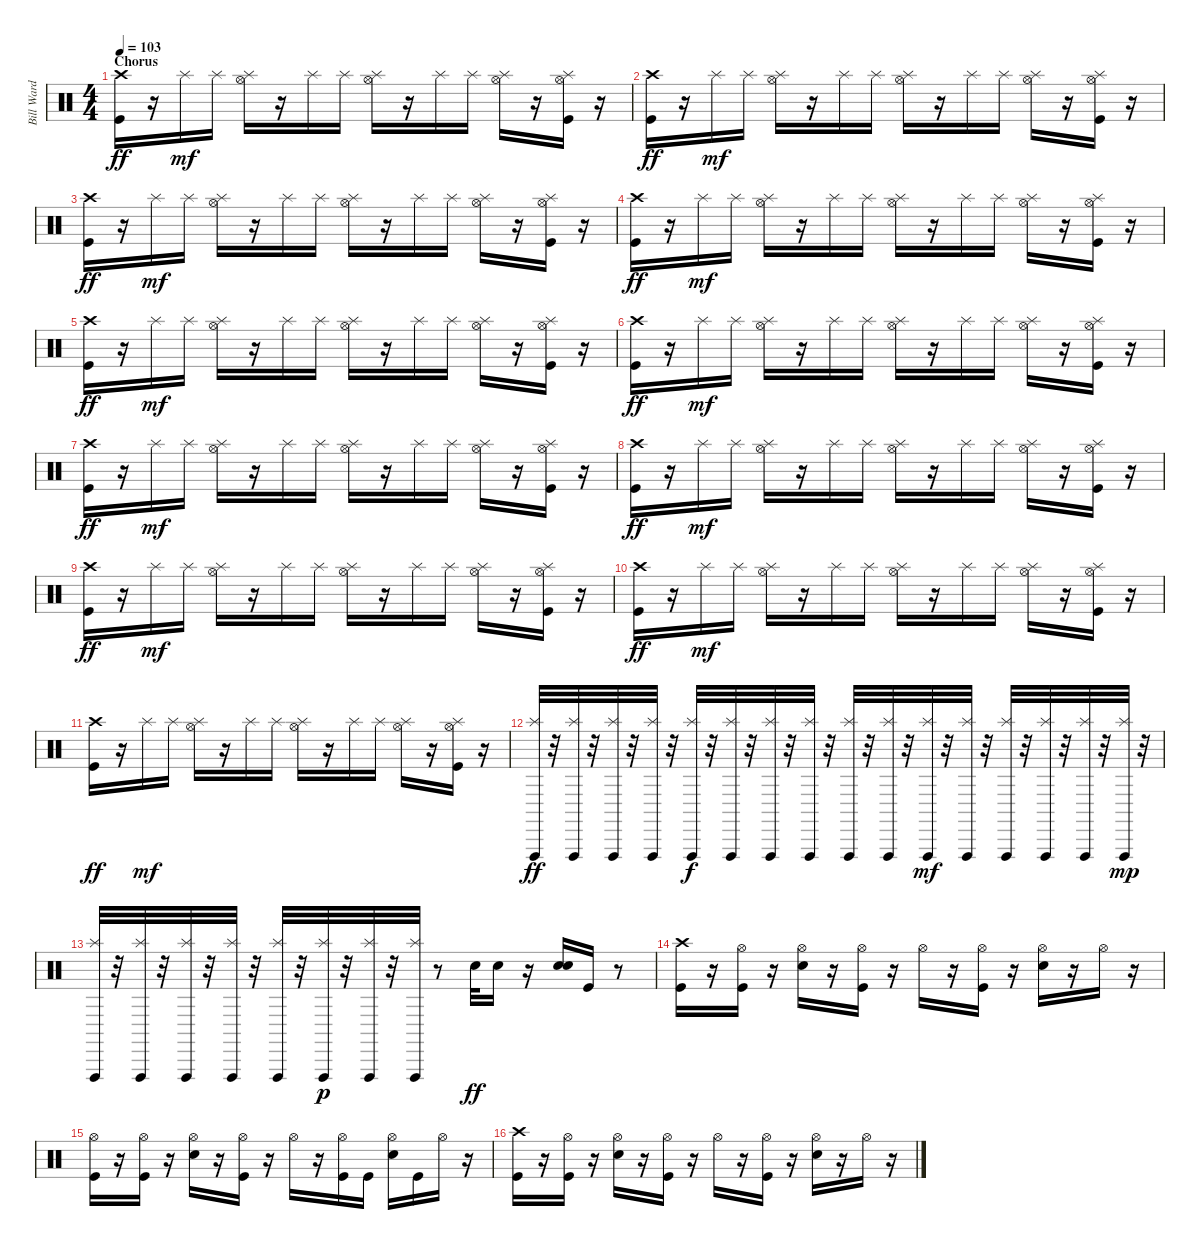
\track ("Bill Ward" "Bill Ward") {instrument percussion}
\staff {score}
\articulation defaults
\ts (4 4)
\section ("" "Chorus")
\tempo 103
\clef neutral
\ks c
("Kick (hit)" "Crash high (hit)").16{dy ff} r.16 "Splash (hit)".16{dy mf} "Splash (hit)".16 ("Hi-Hat (open)" "Splash (hit)").16 r.16 "Splash (hit)".16 "Splash (hit)".16 ("Hi-Hat (open)" "Splash (hit)").16 r.16 "Splash (hit)".16 "Splash (hit)".16 ("Hi-Hat (open)" "Splash (hit)").16 r.16 ("Kick (hit)" "Hi-Hat (open)" "Splash (hit)").16 r.16 |
("Crash high (hit)" "Kick (hit)").16{dy ff} r.16 "Splash (hit)".16{dy mf} "Splash (hit)".16 ("Hi-Hat (open)" "Splash (hit)").16 r.16 "Splash (hit)".16 "Splash (hit)".16 ("Hi-Hat (open)" "Splash (hit)").16 r.16 "Splash (hit)".16 "Splash (hit)".16 ("Hi-Hat (open)" "Splash (hit)").16 r.16 ("Kick (hit)" "Hi-Hat (open)" "Splash (hit)").16 r.16 |
("Crash high (hit)" "Kick (hit)").16{dy ff} r.16 "Splash (hit)".16{dy mf} "Splash (hit)".16 ("Hi-Hat (open)" "Splash (hit)").16 r.16 "Splash (hit)".16 "Splash (hit)".16 ("Hi-Hat (open)" "Splash (hit)").16 r.16 "Splash (hit)".16 "Splash (hit)".16 ("Hi-Hat (open)" "Splash (hit)").16 r.16 ("Kick (hit)" "Hi-Hat (open)" "Splash (hit)").16 r.16 |
("Crash high (hit)" "Kick (hit)").16{dy ff} r.16 "Splash (hit)".16{dy mf} "Splash (hit)".16 ("Hi-Hat (open)" "Splash (hit)").16 r.16 "Splash (hit)".16 "Splash (hit)".16 ("Hi-Hat (open)" "Splash (hit)").16 r.16 "Splash (hit)".16 "Splash (hit)".16 ("Hi-Hat (open)" "Splash (hit)").16 r.16 ("Kick (hit)" "Hi-Hat (open)" "Splash (hit)").16 r.16 |
("Crash high (hit)" "Kick (hit)").16{dy ff} r.16 "Splash (hit)".16{dy mf} "Splash (hit)".16 ("Hi-Hat (open)" "Splash (hit)").16 r.16 "Splash (hit)".16 "Splash (hit)".16 ("Hi-Hat (open)" "Splash (hit)").16 r.16 "Splash (hit)".16 "Splash (hit)".16 ("Hi-Hat (open)" "Splash (hit)").16 r.16 ("Kick (hit)" "Hi-Hat (open)" "Splash (hit)").16 r.16 |
("Crash high (hit)" "Kick (hit)").16{dy ff} r.16 "Splash (hit)".16{dy mf} "Splash (hit)".16 ("Hi-Hat (open)" "Splash (hit)").16 r.16 "Splash (hit)".16 "Splash (hit)".16 ("Hi-Hat (open)" "Splash (hit)").16 r.16 "Splash (hit)".16 "Splash (hit)".16 ("Hi-Hat (open)" "Splash (hit)").16 r.16 ("Kick (hit)" "Hi-Hat (open)" "Splash (hit)").16 r.16 |
("Crash high (hit)" "Kick (hit)").16{dy ff} r.16 "Splash (hit)".16{dy mf} "Splash (hit)".16 ("Hi-Hat (open)" "Splash (hit)").16 r.16 "Splash (hit)".16 "Splash (hit)".16 ("Hi-Hat (open)" "Splash (hit)").16 r.16 "Splash (hit)".16 "Splash (hit)".16 ("Hi-Hat (open)" "Splash (hit)").16 r.16 ("Kick (hit)" "Hi-Hat (open)" "Splash (hit)").16 r.16 |
("Crash high (hit)" "Kick (hit)").16{dy ff} r.16 "Splash (hit)".16{dy mf} "Splash (hit)".16 ("Hi-Hat (open)" "Splash (hit)").16 r.16 "Splash (hit)".16 "Splash (hit)".16 ("Hi-Hat (open)" "Splash (hit)").16 r.16 "Splash (hit)".16 "Splash (hit)".16 ("Hi-Hat (open)" "Splash (hit)").16 r.16 ("Kick (hit)" "Hi-Hat (open)" "Splash (hit)").16 r.16 |
("Crash high (hit)" "Kick (hit)").16{dy ff} r.16 "Splash (hit)".16{dy mf} "Splash (hit)".16 ("Hi-Hat (open)" "Splash (hit)").16 r.16 "Splash (hit)".16 "Splash (hit)".16 ("Hi-Hat (open)" "Splash (hit)").16 r.16 "Splash (hit)".16 "Splash (hit)".16 ("Hi-Hat (open)" "Splash (hit)").16 r.16 ("Kick (hit)" "Hi-Hat (open)" "Splash (hit)").16 r.16 |
("Crash high (hit)" "Kick (hit)").16{dy ff} r.16 "Splash (hit)".16{dy mf} "Splash (hit)".16 ("Hi-Hat (open)" "Splash (hit)").16 r.16 "Splash (hit)".16 "Splash (hit)".16 ("Hi-Hat (open)" "Splash (hit)").16 r.16 "Splash (hit)".16 "Splash (hit)".16 ("Hi-Hat (open)" "Splash (hit)").16 r.16 ("Kick (hit)" "Hi-Hat (open)" "Splash (hit)").16 r.16 |
("Crash high (hit)" "Kick (hit)").16{dy ff} r.16 "Splash (hit)".16{dy mf} "Splash (hit)".16 ("Hi-Hat (open)" "Splash (hit)").16 r.16 "Splash (hit)".16 "Splash (hit)".16 ("Hi-Hat (open)" "Splash (hit)").16 r.16 "Splash (hit)".16 "Splash (hit)".16 ("Hi-Hat (open)" "Splash (hit)").16 r.16 ("Kick (hit)" "Hi-Hat (open)" "Splash (hit)").16 r.16 |
("Vibraslap (hit)" "Splash (hit)").32{dy ff} r.32 ("Vibraslap (hit)" "Splash (hit)").32 r.32 ("Vibraslap (hit)" "Splash (hit)").32 r.32 ("Vibraslap (hit)" "Splash (hit)").32 r.32 ("Vibraslap (hit)" "Splash (hit)").32{dy f} r.32 ("Vibraslap (hit)" "Splash (hit)").32 r.32 ("Vibraslap (hit)" "Splash (hit)").32 r.32 ("Vibraslap (hit)" "Splash (hit)").32 r.32 ("Vibraslap (hit)" "Splash (hit)").32 r.32 ("Vibraslap (hit)" "Splash (hit)").32 r.32 ("Vibraslap (hit)" "Splash (hit)").32{dy mf} r.32 ("Vibraslap (hit)" "Splash (hit)").32 r.32 ("Vibraslap (hit)" "Splash (hit)").32 r.32 ("Vibraslap (hit)" "Splash (hit)").32 r.32 ("Vibraslap (hit)" "Splash (hit)").32 r.32 ("Vibraslap (hit)" "Splash (hit)").32{dy mp} r.32 |
("Vibraslap (hit)" "Splash (hit)").32 r.32 ("Vibraslap (hit)" "Splash (hit)").32 r.32 ("Vibraslap (hit)" "Splash (hit)").32 r.32 ("Vibraslap (hit)" "Splash (hit)").32 r.32 ("Vibraslap (hit)" "Splash (hit)").32 r.32 ("Vibraslap (hit)" "Splash (hit)").32{dy p} r.32 ("Vibraslap (hit)" "Splash (hit)").32 r.32 ("Vibraslap (hit)" "Splash (hit)").32 r.8 "Snare (hit) 2".32{dy ff} "Snare (hit) 2".16 r.16 ("Snare (hit) 2" "Snare (hit) 2").16 "Kick (hit)".16 r.8 |
("Crash high (hit)" "Kick (hit)").16 r.16 ("Kick (hit)" "Hi-Hat (open)").16 r.16 ("Snare (hit) 2" "Hi-Hat (open)").16 r.16 ("Kick (hit)" "Hi-Hat (open)").16 r.16 "Hi-Hat (open)".16 r.16 ("Kick (hit)" "Hi-Hat (open)").16 r.16 ("Hi-Hat (open)" "Snare (hit) 2").16 r.16 "Hi-Hat (open)".16 r.16 |
("Kick (hit)" "Hi-Hat (open)").16 r.16 ("Kick (hit)" "Hi-Hat (open)").16 r.16 ("Snare (hit) 2" "Hi-Hat (open)").16 r.16 ("Kick (hit)" "Hi-Hat (open)").16 r.16 "Hi-Hat (open)".16 r.16 ("Kick (hit)" "Hi-Hat (open)").16 "Kick (hit)".16 ("Hi-Hat (open)" "Snare (hit) 2").16 "Kick (hit)".16 "Hi-Hat (open)".16 r.16 |
("Kick (hit)" "Crash high (hit)").16 r.16 ("Kick (hit)" "Hi-Hat (open)").16 r.16 ("Snare (hit) 2" "Hi-Hat (open)").16 r.16 ("Kick (hit)" "Hi-Hat (open)").16 r.16 "Hi-Hat (open)".16 r.16 ("Kick (hit)" "Hi-Hat (open)").16 r.16 ("Hi-Hat (open)" "Snare (hit) 2").16 r.16 "Hi-Hat (open)".16 r.16
